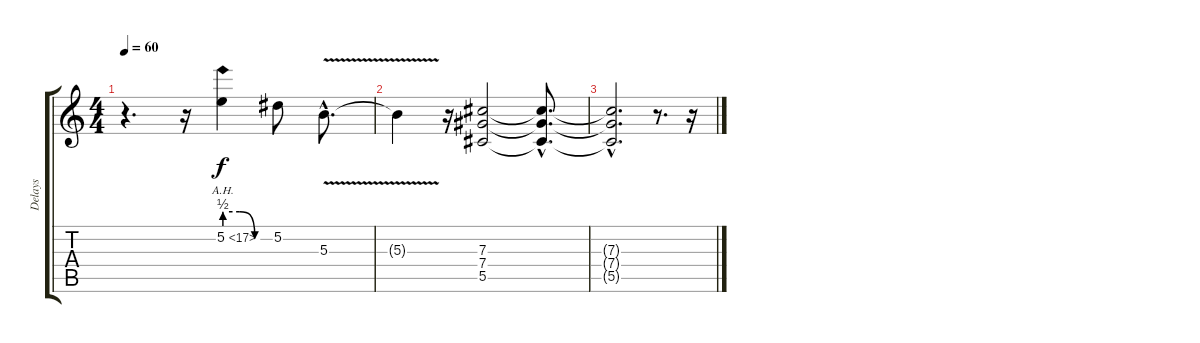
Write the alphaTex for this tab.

\track ("Delays" "Delays") {instrument distortionguitar}
\staff {score tabs}
\tuning (Eb4 Bb3 Gb3 Db3 Ab2 Eb2) {hide}
\ts (4 4)
\tempo 60
\clef g2
\ks c
r.4{d dy f} r.16 5.2{be (custom 0 2 20 2 40 0 60 0) ah 12}.4 5.2.8 5.3{v hac}.8{d} |
5.3{t}.4 r.16 (7.3 7.4 5.5).2 (7.3{hac t} 7.4{hac t} 5.5{hac t}).8{d} |
(7.3{hac t} 7.4{hac t} 5.5{hac t}).2{d} r.8{d} r.16
